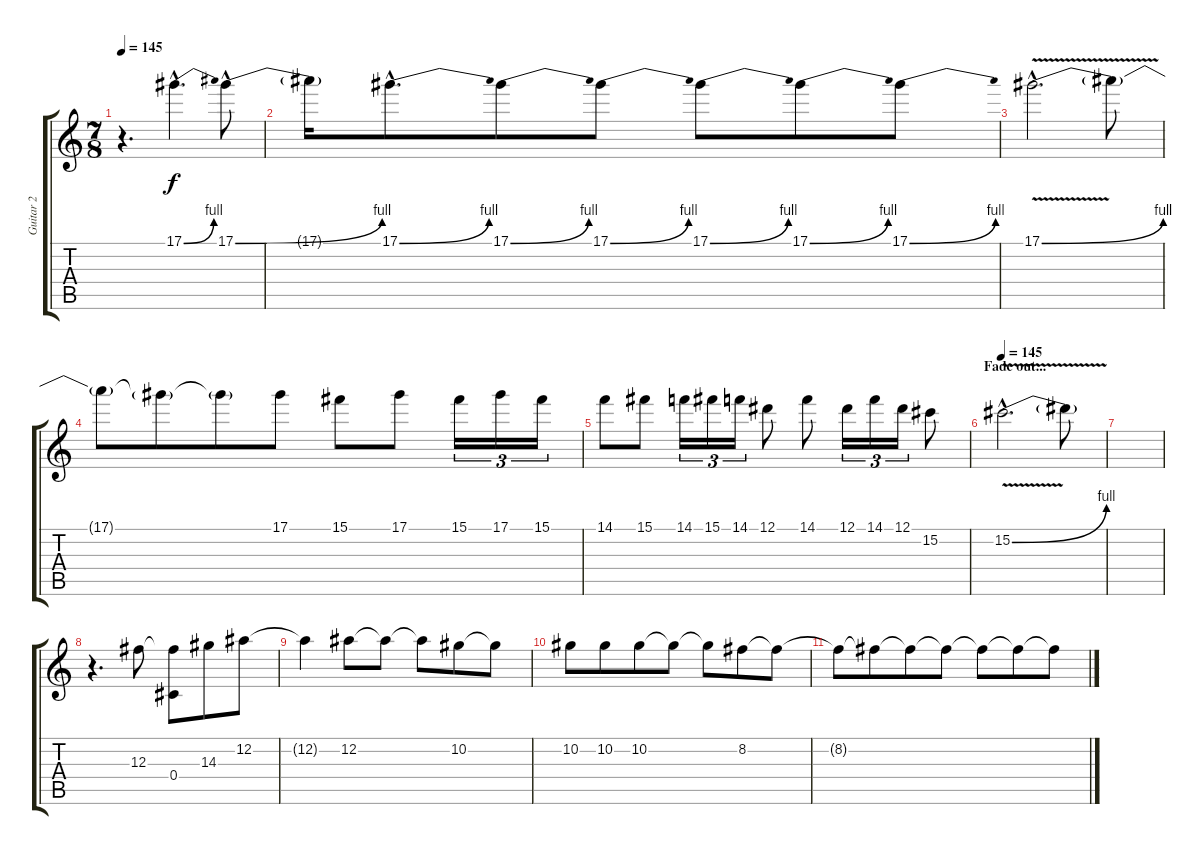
\track ("Guitar 2" "Guitar 2") {instrument overdrivenguitar}
\staff {score tabs}
\tuning (Eb4 Bb3 Gb3 Db3 Ab2 Eb2) {hide}
\ts (7 8)
\tempo 145
\clef g2
\ks c
r.4{d dy f} 17.1{be (bend 0 0 60 4) hac}.4{d} 17.1{be (bend 0 0 60 4) hac}.8 |
17.1{t}.16 17.1{be (bend 0 0 60 4) hac}.8{d} 17.1{be (bend 0 0 60 4)}.8 17.1{be (bend 0 0 60 4)}.8 17.1{be (bend 0 0 60 4)}.8 17.1{be (bend 0 0 60 4)}.8 17.1{be (bend 0 0 60 4)}.8 |
17.1{be (bend 0 0 60 4) v hac}.2{d} 17.1{t}.8 |
17.1{t}.8 17.1{t}.8 17.1{t}.8 17.1.8 15.1.8 17.1.8 15.1.16{tu (3 2)} 17.1.16{tu (3 2)} 15.1.16{tu (3 2)} |
14.1.8 15.1.8 14.1.16{tu (3 2)} 15.1.16{tu (3 2)} 14.1.16{tu (3 2)} 12.1.8 14.1.8 12.1.16{tu (3 2)} 14.1.16{tu (3 2)} 12.1.16{tu (3 2)} 15.2.8 |
\section ("" "Fade out...")
\tempo 145
15.2{be (bend 0 0 60 4) v hac}.2{d volume 0} 15.2{t}.8 |
|
r.4{d} 12.3.8 (12.3{t} 0.4).8 14.3.8 12.2.8 |
12.2{t}.4 12.2.8 12.2{t}.8 12.2{t}.8 10.2.8 10.2{t}.8 |
10.2.8 10.2.8 10.2.8 10.2{t}.8 10.2{t}.8 8.2.8 8.2{t}.8 |
8.2{t}.8 8.2{t}.8 8.2{t}.8 8.2{t}.8 8.2{t}.8 8.2{t}.8 8.2{t}.8
